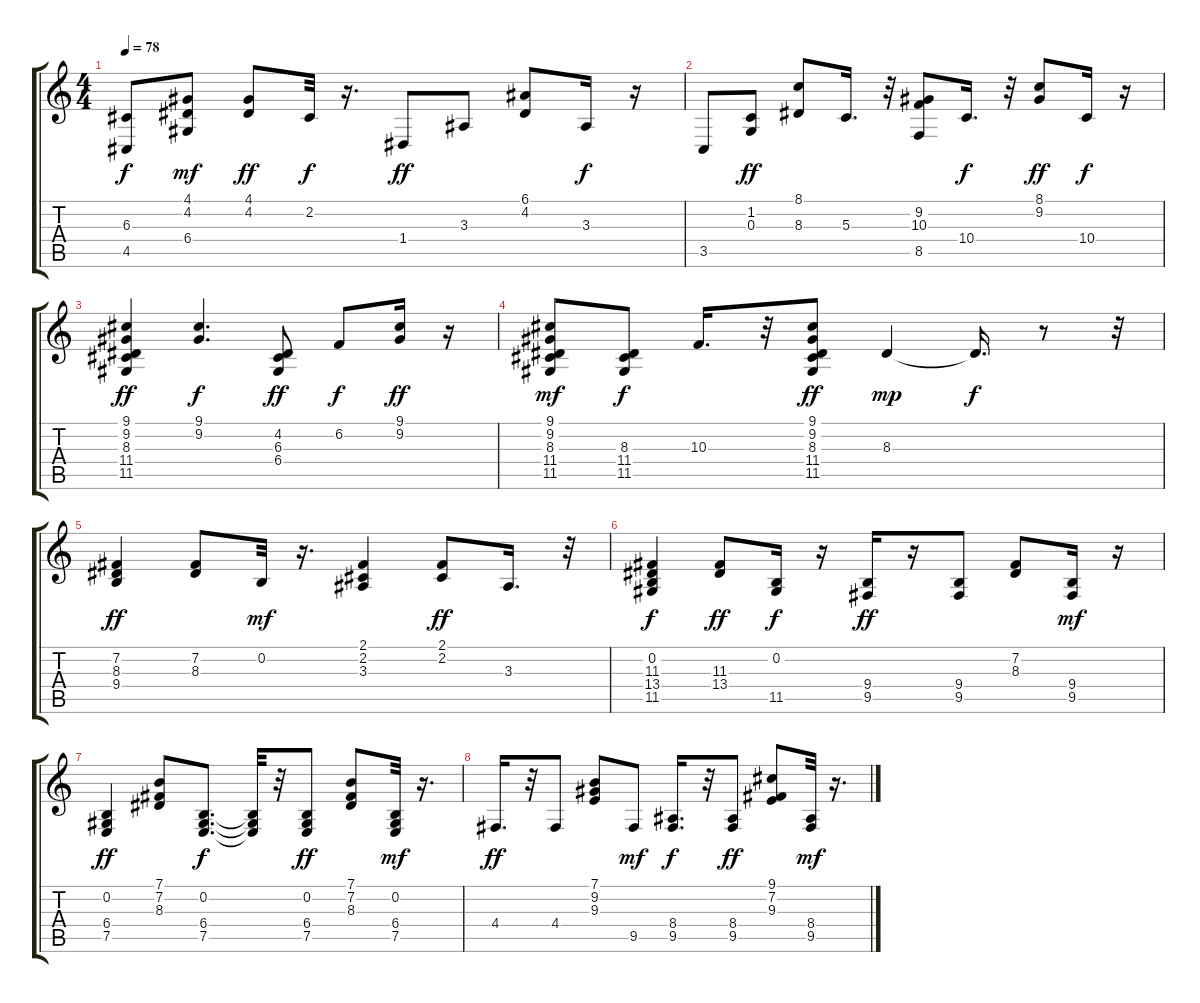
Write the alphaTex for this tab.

\track "" {instrument electricpiano1}
\staff {score tabs}
\tuning (E4 B3 G3 D3 A2 E2) {hide}
\ts (4 4)
\tempo 78
\clef g2
\ks c
(6.3 4.5).8{dy f} (4.1 4.2 6.4).8{dy mf} (4.1 4.2).8{dy ff} 2.2.32{dy f} r.16{d} 1.4.8{dy ff} 3.3.8 (6.1 4.2).8 3.3.16{dy f} r.16 |
3.5.8 (1.2 0.3).8{dy ff} (8.1 8.3).8 5.3.16{d} r.32 (9.2 10.3 8.5).8 10.4.16{d dy f} r.32 (8.1 9.2).8{dy ff} 10.4.16{dy f} r.16 |
(9.1 9.2 8.3 11.4 11.5).4{dy ff} (9.1 9.2).4{d dy f} (4.2 6.3 6.4).8{dy ff} 6.2.8{dy f} (9.1 9.2).16{dy ff} r.16 |
(9.1 9.2 8.3 11.4 11.5).8{dy mf} (8.3 11.4 11.5).8{dy f} 10.3.16{d} r.32 (9.1 9.2 8.3 11.4 11.5).8{dy ff} 8.3.4{dy mp} 8.3{t}.16{d dy f} r.8 r.32 |
(7.2 8.3 9.4).4{dy ff} (7.2 8.3).8 0.2.32{dy mf} r.16{d} (2.1 2.2 3.3).4 (2.1 2.2).8{dy ff} 3.3.16{d} r.32 |
(0.2 11.3 13.4 11.5).4{dy f} (11.3 13.4).8{dy ff} (0.2 11.5).16{dy f} r.16 (9.4 9.5).16{dy ff} r.16 (9.4 9.5).8 (7.2 8.3).8 (9.4 9.5).16{dy mf} r.16 |
(0.2 6.4 7.5).4{dy ff} (7.1 7.2 8.3).8 (0.2 6.4 7.5).8{d dy f} (0.2{t} 6.4{t} 7.5{t}).32 r.32 (0.2 6.4 7.5).8{dy ff} (7.1 7.2 8.3).8 (0.2 6.4 7.5).32{dy mf} r.16{d} |
4.4.16{d dy ff} r.32 4.4.8 (7.1 9.2 9.3).8 9.5.8{dy mf} (8.4 9.5).16{d dy f} r.32 (8.4 9.5).8{dy ff} (9.1 7.2 9.3).8 (8.4 9.5).32{dy mf} r.16{d}
